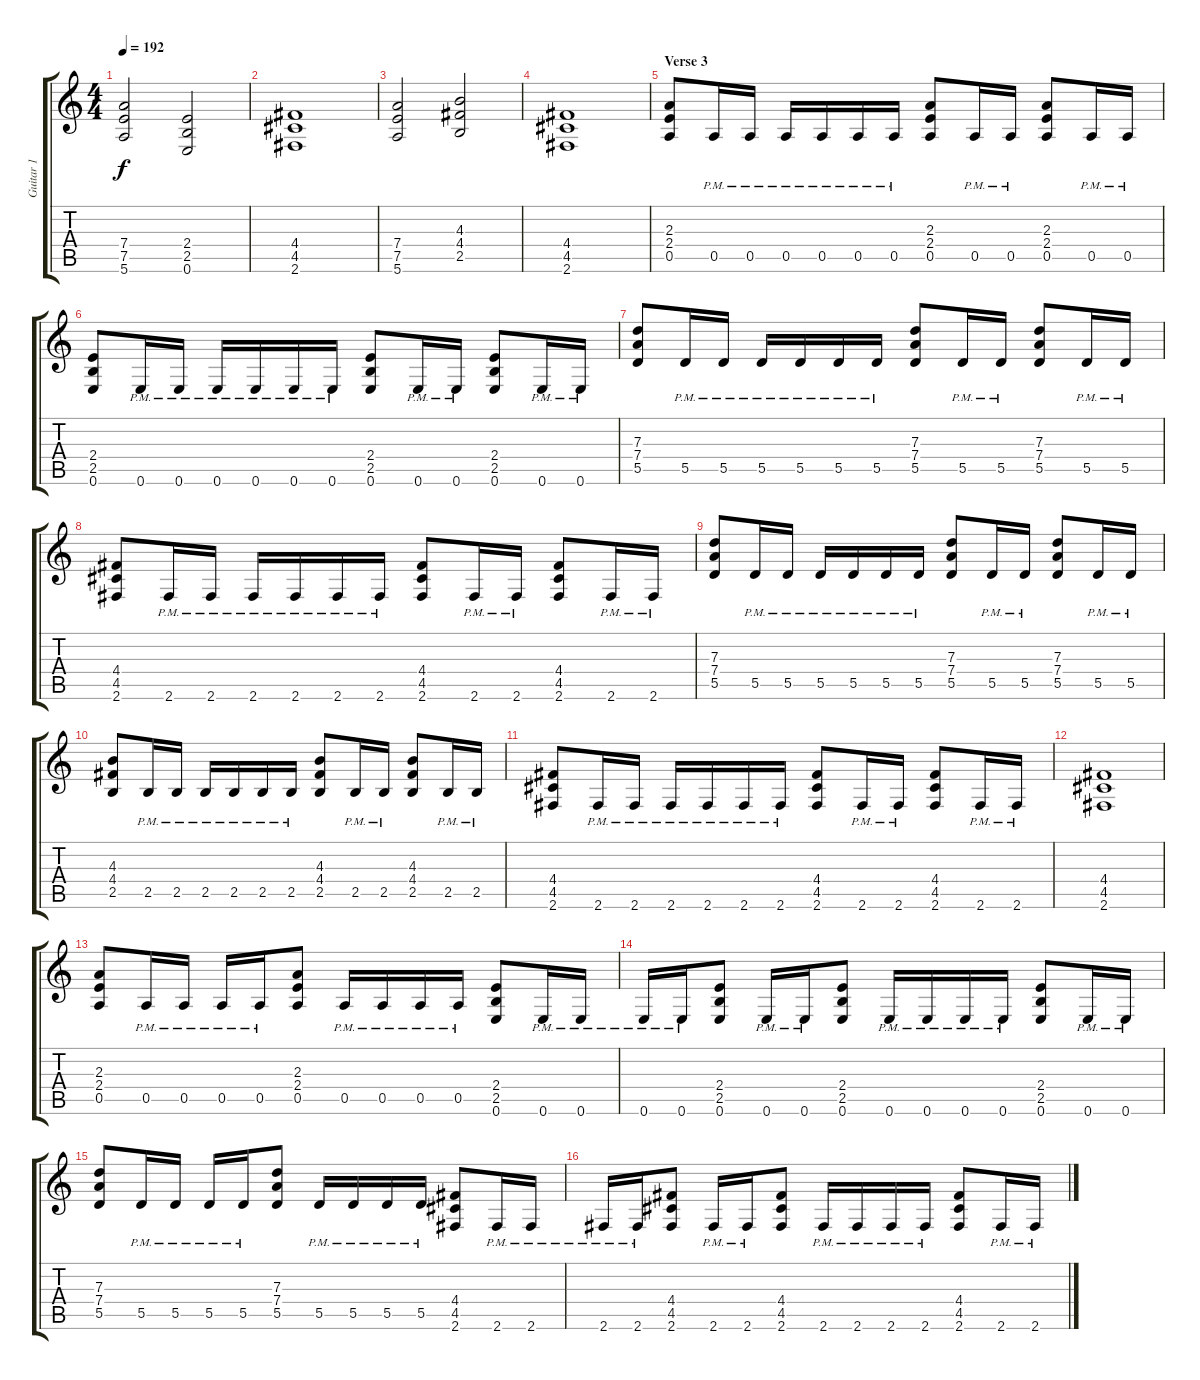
\track ("Guitar 1" "Guitar 1") {instrument distortionguitar}
\staff {score tabs}
\tuning (E4 B3 G3 D3 A2 E2) {hide}
\ts (4 4)
\tempo 192
\clef g2
\ks c
(7.4 7.5 5.6).2{dy f} (2.4 2.5 0.6).2 |
(4.4 4.5 2.6).1 |
(7.4 7.5 5.6).2 (4.3 4.4 2.5).2 |
(4.4 4.5 2.6).1 |
\section ("" "Verse 3")
(2.3 2.4 0.5).8 0.5{pm}.16 0.5{pm}.16 0.5{pm}.16 0.5{pm}.16 0.5{pm}.16 0.5{pm}.16 (2.3 2.4 0.5).8 0.5{pm}.16 0.5{pm}.16 (2.3 2.4 0.5).8 0.5{pm}.16 0.5{pm}.16 |
(2.4 2.5 0.6).8 0.6{pm}.16 0.6{pm}.16 0.6{pm}.16 0.6{pm}.16 0.6{pm}.16 0.6{pm}.16 (2.4 2.5 0.6).8 0.6{pm}.16 0.6{pm}.16 (2.4 2.5 0.6).8 0.6{pm}.16 0.6{pm}.16 |
(7.3 7.4 5.5).8 5.5{pm}.16 5.5{pm}.16 5.5{pm}.16 5.5{pm}.16 5.5{pm}.16 5.5{pm}.16 (7.3 7.4 5.5).8 5.5{pm}.16 5.5{pm}.16 (7.3 7.4 5.5).8 5.5{pm}.16 5.5{pm}.16 |
(4.4 4.5 2.6).8 2.6{pm}.16 2.6{pm}.16 2.6{pm}.16 2.6{pm}.16 2.6{pm}.16 2.6{pm}.16 (4.4 4.5 2.6).8 2.6{pm}.16 2.6{pm}.16 (4.4 4.5 2.6).8 2.6{pm}.16 2.6{pm}.16 |
(7.3 7.4 5.5).8 5.5{pm}.16 5.5{pm}.16 5.5{pm}.16 5.5{pm}.16 5.5{pm}.16 5.5{pm}.16 (7.3 7.4 5.5).8 5.5{pm}.16 5.5{pm}.16 (7.3 7.4 5.5).8 5.5{pm}.16 5.5{pm}.16 |
(4.3 4.4 2.5).8 2.5{pm}.16 2.5{pm}.16 2.5{pm}.16 2.5{pm}.16 2.5{pm}.16 2.5{pm}.16 (4.3 4.4 2.5).8 2.5{pm}.16 2.5{pm}.16 (4.3 4.4 2.5).8 2.5{pm}.16 2.5{pm}.16 |
(4.4 4.5 2.6).8 2.6{pm}.16 2.6{pm}.16 2.6{pm}.16 2.6{pm}.16 2.6{pm}.16 2.6{pm}.16 (4.4 4.5 2.6).8 2.6{pm}.16 2.6{pm}.16 (4.4 4.5 2.6).8 2.6{pm}.16 2.6{pm}.16 |
(4.4 4.5 2.6).1 |
(2.3 2.4 0.5).8 0.5{pm}.16 0.5{pm}.16 0.5{pm}.16 0.5{pm}.16 (2.3 2.4 0.5).8 0.5{pm}.16 0.5{pm}.16 0.5{pm}.16 0.5{pm}.16 (2.4 2.5 0.6).8 0.6{pm}.16 0.6{pm}.16 |
0.6{pm}.16 0.6{pm}.16 (2.4 2.5 0.6).8 0.6{pm}.16 0.6{pm}.16 (2.4 2.5 0.6).8 0.6{pm}.16 0.6{pm}.16 0.6{pm}.16 0.6{pm}.16 (2.4 2.5 0.6).8 0.6{pm}.16 0.6{pm}.16 |
(7.3 7.4 5.5).8 5.5{pm}.16 5.5{pm}.16 5.5{pm}.16 5.5{pm}.16 (7.3 7.4 5.5).8 5.5{pm}.16 5.5{pm}.16 5.5{pm}.16 5.5{pm}.16 (4.4 4.5 2.6).8 2.6{pm}.16 2.6{pm}.16 |
2.6{pm}.16 2.6{pm}.16 (4.4 4.5 2.6).8 2.6{pm}.16 2.6{pm}.16 (4.4 4.5 2.6).8 2.6{pm}.16 2.6{pm}.16 2.6{pm}.16 2.6{pm}.16 (4.4 4.5 2.6).8 2.6{pm}.16 2.6{pm}.16
